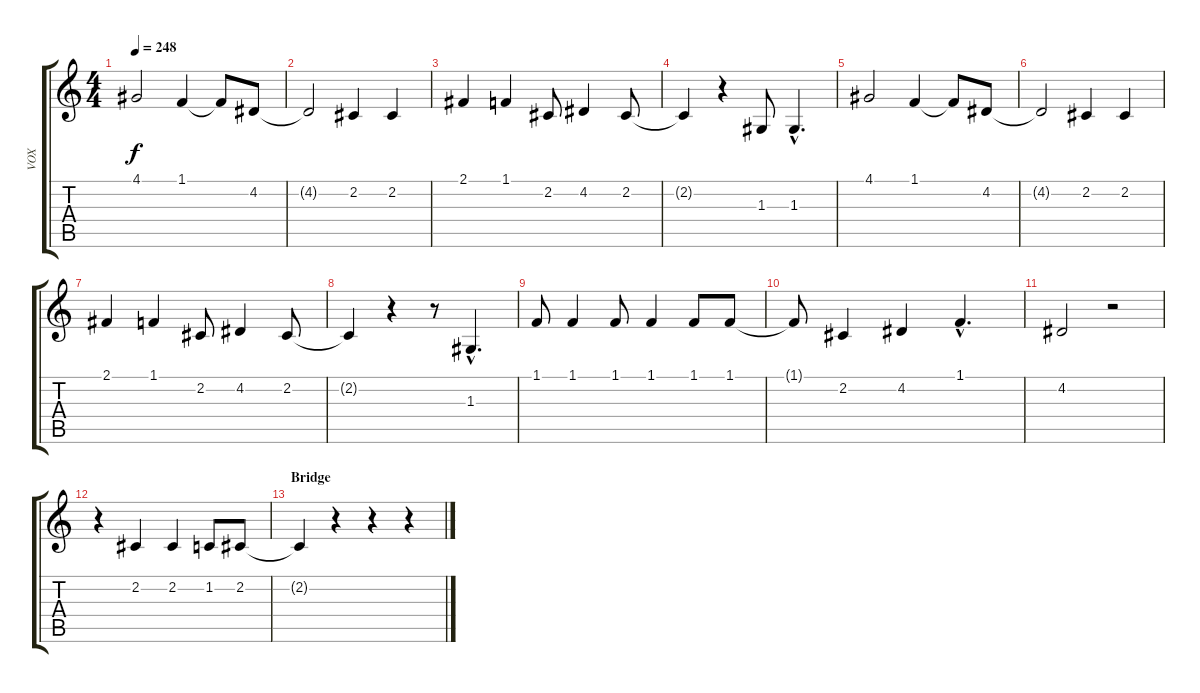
\track ("VOX" "VOX") {instrument lead2sawtooth}
\staff {score tabs}
\tuning (E4 B3 G3 D3 A2 E2) {hide}
\ts (4 4)
\tempo 248
\clef g2
\ks c
4.1.2{dy f} 1.1.4 1.1{t}.8 4.2.8 |
4.2{t}.2 2.2.4 2.2.4 |
2.1.4 1.1.4 2.2.8 4.2.4 2.2.8 |
2.2{t}.4 r.4 1.3.8 1.3{hac}.4{d} |
4.1.2 1.1.4 1.1{t}.8 4.2.8 |
4.2{t}.2 2.2.4 2.2.4 |
2.1.4 1.1.4 2.2.8 4.2.4 2.2.8 |
2.2{t}.4 r.4 r.8 1.3{hac}.4{d} |
1.1.8 1.1.4 1.1.8 1.1.4 1.1.8 1.1.8 |
1.1{t}.8 2.2.4 4.2.4 1.1{hac}.4{d} |
4.2.2 r.2 |
r.4 2.2.4 2.2.4 1.2.8 2.2.8 |
\section ("" "Bridge")
2.2{t}.4 r.4 r.4 r.4
